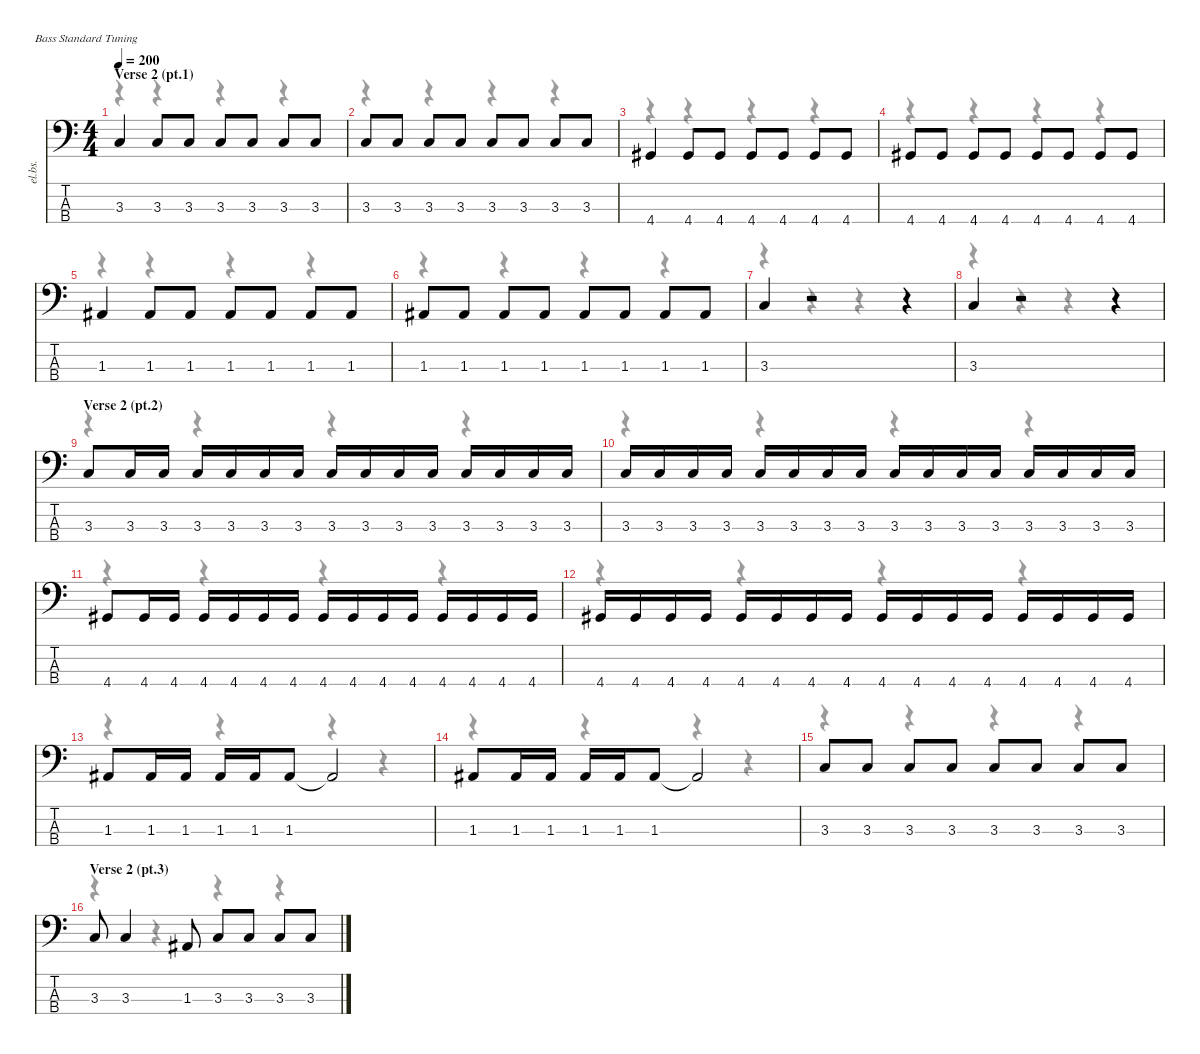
\defaultSystemsLayout 4
\hideDynamics
\bracketExtendMode nobrackets
\otherSystemsTrackNameOrientation horizontal
\track ("Frï¿½dï¿½ric Leclercq (Bass)" "el.bs.") {instrument electricbassfinger}
\staff {score tabs}
\tuning (G2 D2 A1 E1)
\voice
\ts (4 4)
\section ("" "Verse 2 (pt.1)")
\tempo 200
\clef f4
\ks c
3.3.4{dy f} 3.3.8 3.3.8 3.3.8 3.3.8 3.3.8 3.3.8 |
3.3.8 3.3.8 3.3.8 3.3.8 3.3.8 3.3.8 3.3.8 3.3.8 |
4.4{acc #}.4 4.4{acc #}.8 4.4{acc #}.8 4.4{acc #}.8 4.4{acc #}.8 4.4{acc #}.8 4.4{acc #}.8 |
4.4{acc #}.8 4.4{acc #}.8 4.4{acc #}.8 4.4{acc #}.8 4.4{acc #}.8 4.4{acc #}.8 4.4{acc #}.8 4.4{acc #}.8 |
1.3{acc #}.4 1.3{acc #}.8 1.3{acc #}.8 1.3{acc #}.8 1.3{acc #}.8 1.3{acc #}.8 1.3{acc #}.8 |
1.3{acc #}.8 1.3{acc #}.8 1.3{acc #}.8 1.3{acc #}.8 1.3{acc #}.8 1.3{acc #}.8 1.3{acc #}.8 1.3{acc #}.8 |
3.3.4 r.2 r.4 |
3.3.4 r.2 r.4 |
\section ("" "Verse 2 (pt.2)")
3.3.8 3.3.16 3.3.16 3.3.16 3.3.16 3.3.16 3.3.16 3.3.16 3.3.16 3.3.16 3.3.16 3.3.16 3.3.16 3.3.16 3.3.16 |
3.3.16 3.3.16 3.3.16 3.3.16 3.3.16 3.3.16 3.3.16 3.3.16 3.3.16 3.3.16 3.3.16 3.3.16 3.3.16 3.3.16 3.3.16 3.3.16 |
4.4{acc #}.8 4.4{acc #}.16 4.4{acc #}.16 4.4{acc #}.16 4.4{acc #}.16 4.4{acc #}.16 4.4{acc #}.16 4.4{acc #}.16 4.4{acc #}.16 4.4{acc #}.16 4.4{acc #}.16 4.4{acc #}.16 4.4{acc #}.16 4.4{acc #}.16 4.4{acc #}.16 |
4.4{acc #}.16 4.4{acc #}.16 4.4{acc #}.16 4.4{acc #}.16 4.4{acc #}.16 4.4{acc #}.16 4.4{acc #}.16 4.4{acc #}.16 4.4{acc #}.16 4.4{acc #}.16 4.4{acc #}.16 4.4{acc #}.16 4.4{acc #}.16 4.4{acc #}.16 4.4{acc #}.16 4.4{acc #}.16 |
1.3{acc #}.8 1.3{acc #}.16 1.3{acc #}.16 1.3{acc #}.16 1.3{acc #}.16 1.3{acc #}.8 1.3{t acc #}.2 |
1.3{acc #}.8 1.3{acc #}.16 1.3{acc #}.16 1.3{acc #}.16 1.3{acc #}.16 1.3{acc #}.8 1.3{t acc #}.2 |
3.3.8 3.3.8 3.3.8 3.3.8 3.3.8 3.3.8 3.3.8 3.3.8 |
\section ("" "Verse 2 (pt.3)")
3.3.8 3.3.4 1.3{acc #}.8 3.3.8 3.3.8 3.3.8 3.3.8
\voice
\clef f4
\ottava regular
\simile none
\ks c
r.4{dy mf} r.4 r.4 r.4 |
r.4 r.4 r.4 r.4 |
r.4 r.4 r.4 r.4 |
r.4 r.4 r.4 r.4 |
r.4 r.4 r.4 r.4 |
r.4 r.4 r.4 r.4 |
r.4 r.4 r.4 r.4 |
r.4 r.4 r.4 r.4 |
r.4 r.4 r.4 r.4 |
r.4 r.4 r.4 r.4 |
r.4 r.4 r.4 r.4 |
r.4 r.4 r.4 r.4 |
r.4 r.4 r.4 r.4 |
r.4 r.4 r.4 r.4 |
r.4 r.4 r.4 r.4 |
r.4 r.4 r.4 r.4
